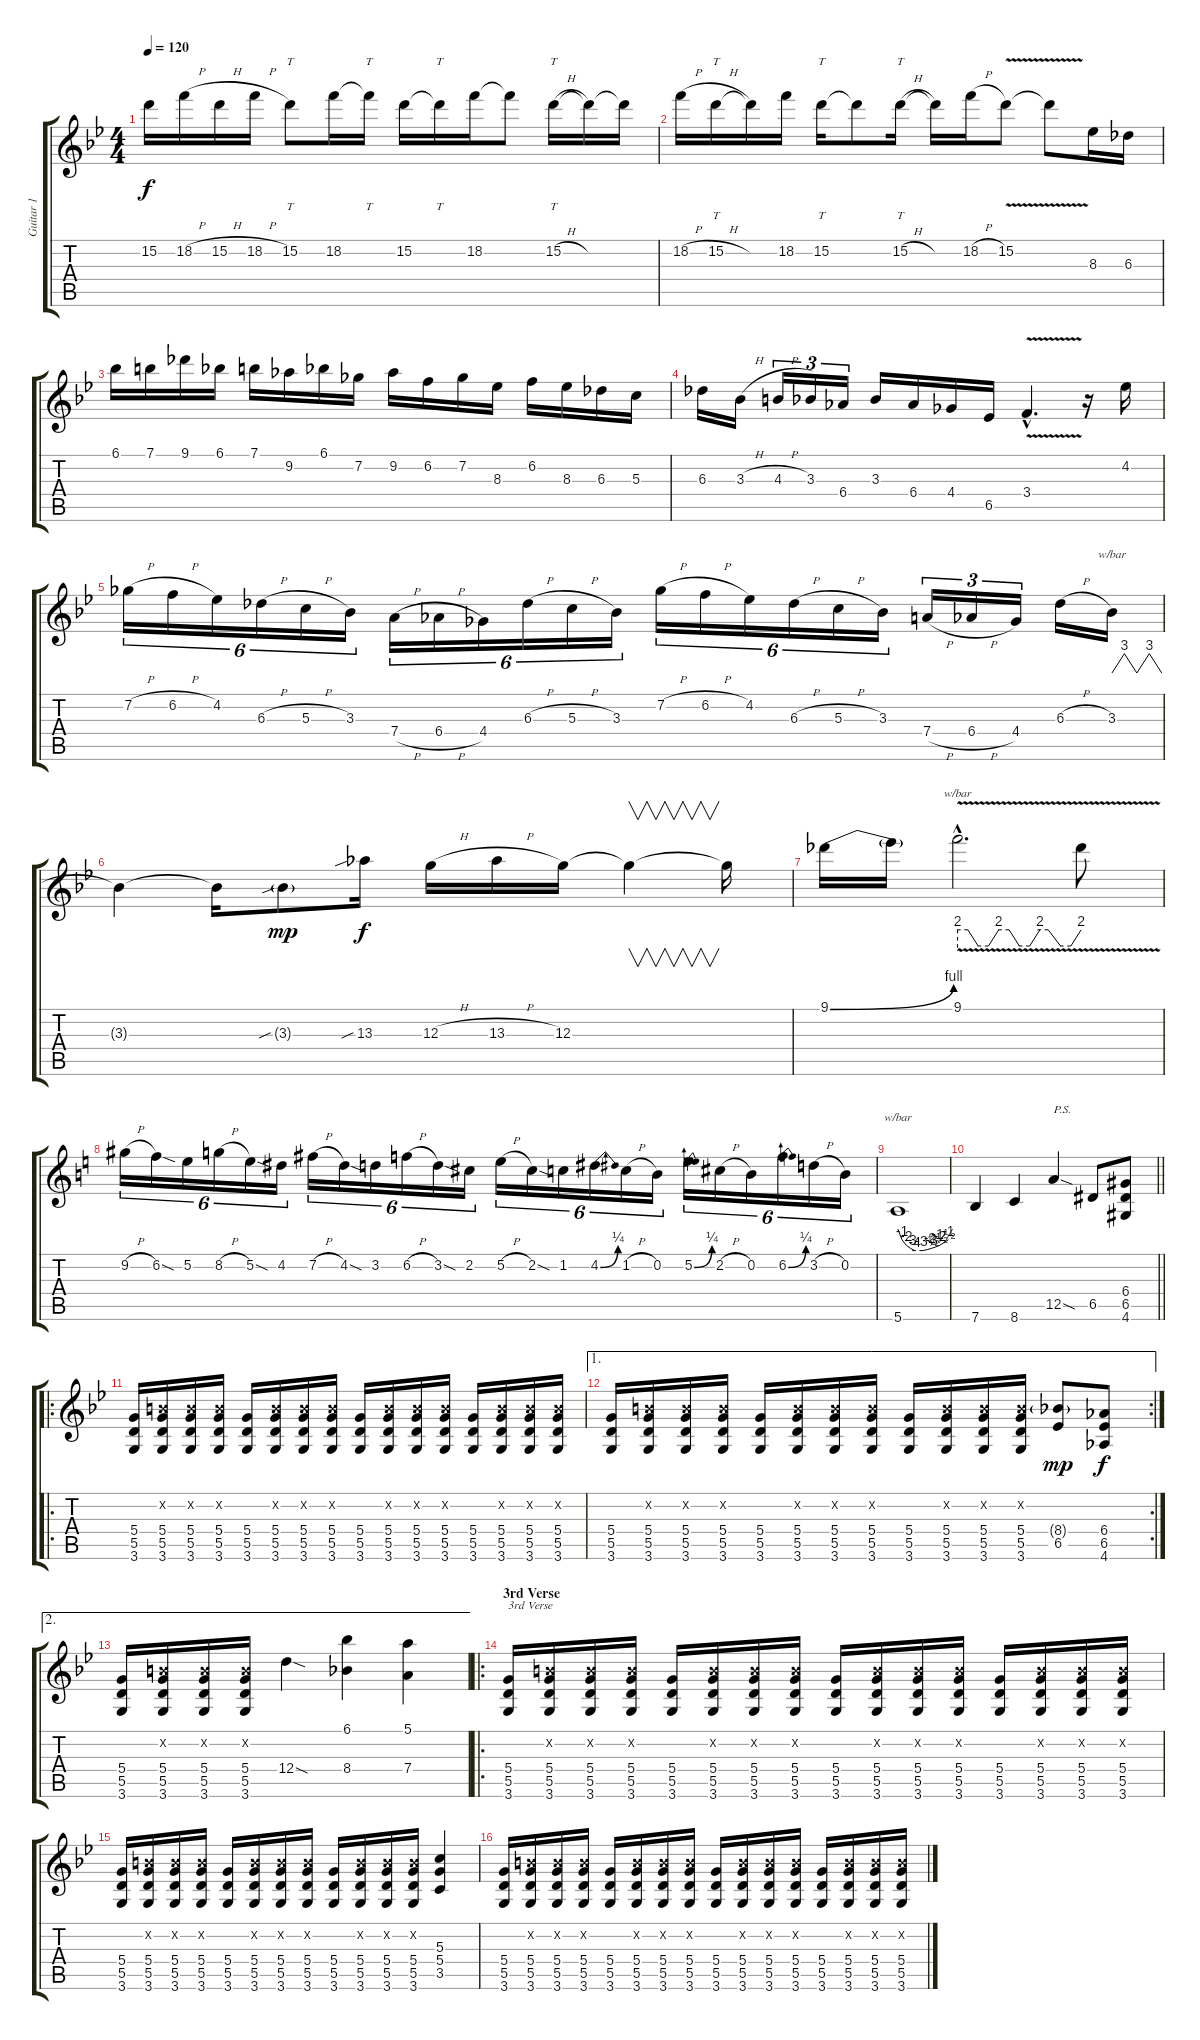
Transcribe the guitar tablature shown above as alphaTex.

\track ("Guitar 1" "Guitar 1") {instrument distortionguitar}
\staff {score tabs}
\tuning (E4 B3 G3 D3 A2 E2) {hide}
\ts (4 4)
\tempo 120
\clef g2
\ks bb
15.2{t}.16{dy f} 18.2{h}.16 15.2{h}.16 18.2{h}.16 15.2.8{tt} 18.2.16 18.2{t}.16{tt} 15.2.16 15.2{t}.16{tt} 18.2.16 18.2{t}.8 15.2{h}.16{tt} 15.2{t}.16 15.2{t}.16 |
18.2{h}.16 15.2{h}.16{tt} 15.2{t}.16 18.2.16 15.2.16{tt} 15.2{t}.8 15.2{h}.16{tt} 15.2{t}.16 18.2{h}.16 15.2{v}.8 15.2{t}.8 8.3.16 6.3.16 |
6.1.16 7.1.16 9.1.16 6.1.16 7.1.16 9.2.16 6.1.16 7.2.16 9.2.16 6.2.16 7.2.16 8.3.16 6.2.16 8.3.16 6.3.16 5.3.16 |
6.3.16 3.3{h}.16 4.3{h}.16{tu (3 2)} 3.3.16{tu (3 2)} 6.4.16{tu (3 2)} 3.3.16 6.4.16 4.4.16 6.5.16 3.4{v hac}.4{d} r.16 4.2.16 |
7.2{h}.16{tu (6 4)} 6.2{h}.16{tu (6 4)} 4.2.16{tu (6 4)} 6.3{h}.16{tu (6 4)} 5.3{h}.16{tu (6 4)} 3.3.16{tu (6 4)} 7.4{h}.16{tu (6 4)} 6.4{h}.16{tu (6 4)} 4.4.16{tu (6 4)} 6.3{h}.16{tu (6 4)} 5.3{h}.16{tu (6 4)} 3.3.16{tu (6 4)} 7.2{h}.16{tu (6 4)} 6.2{h}.16{tu (6 4)} 4.2.16{tu (6 4)} 6.3{h}.16{tu (6 4)} 5.3{h}.16{tu (6 4)} 3.3.16{tu (6 4)} 7.4{h}.16{tu (3 2)} 6.4{h}.16{tu (3 2)} 4.4.16{tu (3 2)} 6.3{h}.16 3.3.16{tbe (custom default 0 0 15 12 30 0 45 12 60 0)} |
3.3{t}.4 3.3{t}.16 3.3{sib g}.8{dy mp} 13.3{sib}.16{dy f} 12.3{h}.16 13.3{h}.16 12.3.16 12.3{t}.4{v} 12.3{t}.16 |
9.1{be (bend 0 0 60 4)}.16 9.1{t}.16 9.1{v hac}.2{d tbe (custom default 0 8 5 8 10 0 15 0 20 8 25 8 30 0 35 0 40 8 44 8 50 0 55 0 60 8)} 9.1{t}.8 |
\ks c
9.2{h}.16{tu (6 4)} 6.2{sod}.16{tu (6 4)} 5.2.16{tu (6 4)} 8.2{h}.16{tu (6 4)} 5.2{sod}.16{tu (6 4)} 4.2.16{tu (6 4)} 7.2{h}.16{tu (6 4)} 4.2{sod}.16{tu (6 4)} 3.2.16{tu (6 4)} 6.2{h}.16{tu (6 4)} 3.2{sod}.16{tu (6 4)} 2.2.16{tu (6 4)} 5.2{h}.16{tu (6 4)} 2.2{sod}.16{tu (6 4)} 1.2.16{tu (6 4)} 4.2{be (bend 0 0 60 1)}.16{tu (6 4)} 1.2{h}.16{tu (6 4)} 0.2.16{tu (6 4)} 5.2{be (bend 0 0 60 1)}.16{tu (6 4)} 2.2{h}.16{tu (6 4)} 0.2.16{tu (6 4)} 6.2{be (bend 0 0 60 1)}.16{tu (6 4)} 3.2{h}.16{tu (6 4)} 0.2.16{tu (6 4)} |
5.6.1{tbe (custom default 0 0 5 -4 10 -8 15 -12 20 -16 30 -16 35 -14 40 -12 45 -10 50 -8 54 -6 60 -4)} |
\barLineRight lightlight
7.6.4 8.6.4 12.5{sod}.4{txt "P.S."} 6.5.8 (6.4 6.5 4.6).8 |
\ro
\ks bb
(5.4 5.5 3.6).16 (0.2{x} 5.4 5.5 3.6).16 (0.2{x} 5.4 5.5 3.6).16 (0.2{x} 5.4 5.5 3.6).16 (5.4 5.5 3.6).16 (0.2{x} 5.4 5.5 3.6).16 (0.2{x} 5.4 5.5 3.6).16 (0.2{x} 5.4 5.5 3.6).16 (5.4 5.5 3.6).16 (0.2{x} 5.4 5.5 3.6).16 (0.2{x} 5.4 5.5 3.6).16 (0.2{x} 5.4 5.5 3.6).16 (5.4 5.5 3.6).16 (0.2{x} 5.4 5.5 3.6).16 (0.2{x} 5.4 5.5 3.6).16 (0.2{x} 5.4 5.5 3.6).16 |
\ae 1
\rc 2
(5.4 5.5 3.6).16 (0.2{x} 5.4 5.5 3.6).16 (0.2{x} 5.4 5.5 3.6).16 (0.2{x} 5.4 5.5 3.6).16 (5.4 5.5 3.6).16 (0.2{x} 5.4 5.5 3.6).16 (0.2{x} 5.4 5.5 3.6).16 (0.2{x} 5.4 5.5 3.6).16 (5.4 5.5 3.6).16 (0.2{x} 5.4 5.5 3.6).16 (0.2{x} 5.4 5.5 3.6).16 (0.2{x} 5.4 5.5 3.6).16 (8.4{g} 6.5).8{dy mp} (6.4 6.5 4.6).8{dy f} |
\ae 2
(5.4 5.5 3.6).16 (0.2{x} 5.4 5.5 3.6).16 (0.2{x} 5.4 5.5 3.6).16 (0.2{x} 5.4 5.5 3.6).16 12.4{sod}.4 (6.1 8.4).4 (5.1 7.4).4 |
\ro
\section ("" "3rd Verse")
(5.4 5.5 3.6).16{txt "3rd Verse"} (0.2{x} 5.4 5.5 3.6).16 (0.2{x} 5.4 5.5 3.6).16 (0.2{x} 5.4 5.5 3.6).16 (5.4 5.5 3.6).16 (0.2{x} 5.4 5.5 3.6).16 (0.2{x} 5.4 5.5 3.6).16 (0.2{x} 5.4 5.5 3.6).16 (5.4 5.5 3.6).16 (0.2{x} 5.4 5.5 3.6).16 (0.2{x} 5.4 5.5 3.6).16 (0.2{x} 5.4 5.5 3.6).16 (5.4 5.5 3.6).16 (0.2{x} 5.4 5.5 3.6).16 (0.2{x} 5.4 5.5 3.6).16 (0.2{x} 5.4 5.5 3.6).16 |
(5.4 5.5 3.6).16 (0.2{x} 5.4 5.5 3.6).16 (0.2{x} 5.4 5.5 3.6).16 (0.2{x} 5.4 5.5 3.6).16 (5.4 5.5 3.6).16 (0.2{x} 5.4 5.5 3.6).16 (0.2{x} 5.4 5.5 3.6).16 (0.2{x} 5.4 5.5 3.6).16 (5.4 5.5 3.6).16 (0.2{x} 5.4 5.5 3.6).16 (0.2{x} 5.4 5.5 3.6).16 (0.2{x} 5.4 5.5 3.6).16 (5.3 5.4 3.5).4 |
(5.4 5.5 3.6).16 (0.2{x} 5.4 5.5 3.6).16 (0.2{x} 5.4 5.5 3.6).16 (0.2{x} 5.4 5.5 3.6).16 (5.4 5.5 3.6).16 (0.2{x} 5.4 5.5 3.6).16 (0.2{x} 5.4 5.5 3.6).16 (0.2{x} 5.4 5.5 3.6).16 (5.4 5.5 3.6).16 (0.2{x} 5.4 5.5 3.6).16 (0.2{x} 5.4 5.5 3.6).16 (0.2{x} 5.4 5.5 3.6).16 (5.4 5.5 3.6).16 (0.2{x} 5.4 5.5 3.6).16 (0.2{x} 5.4 5.5 3.6).16 (0.2{x} 5.4 5.5 3.6).16
